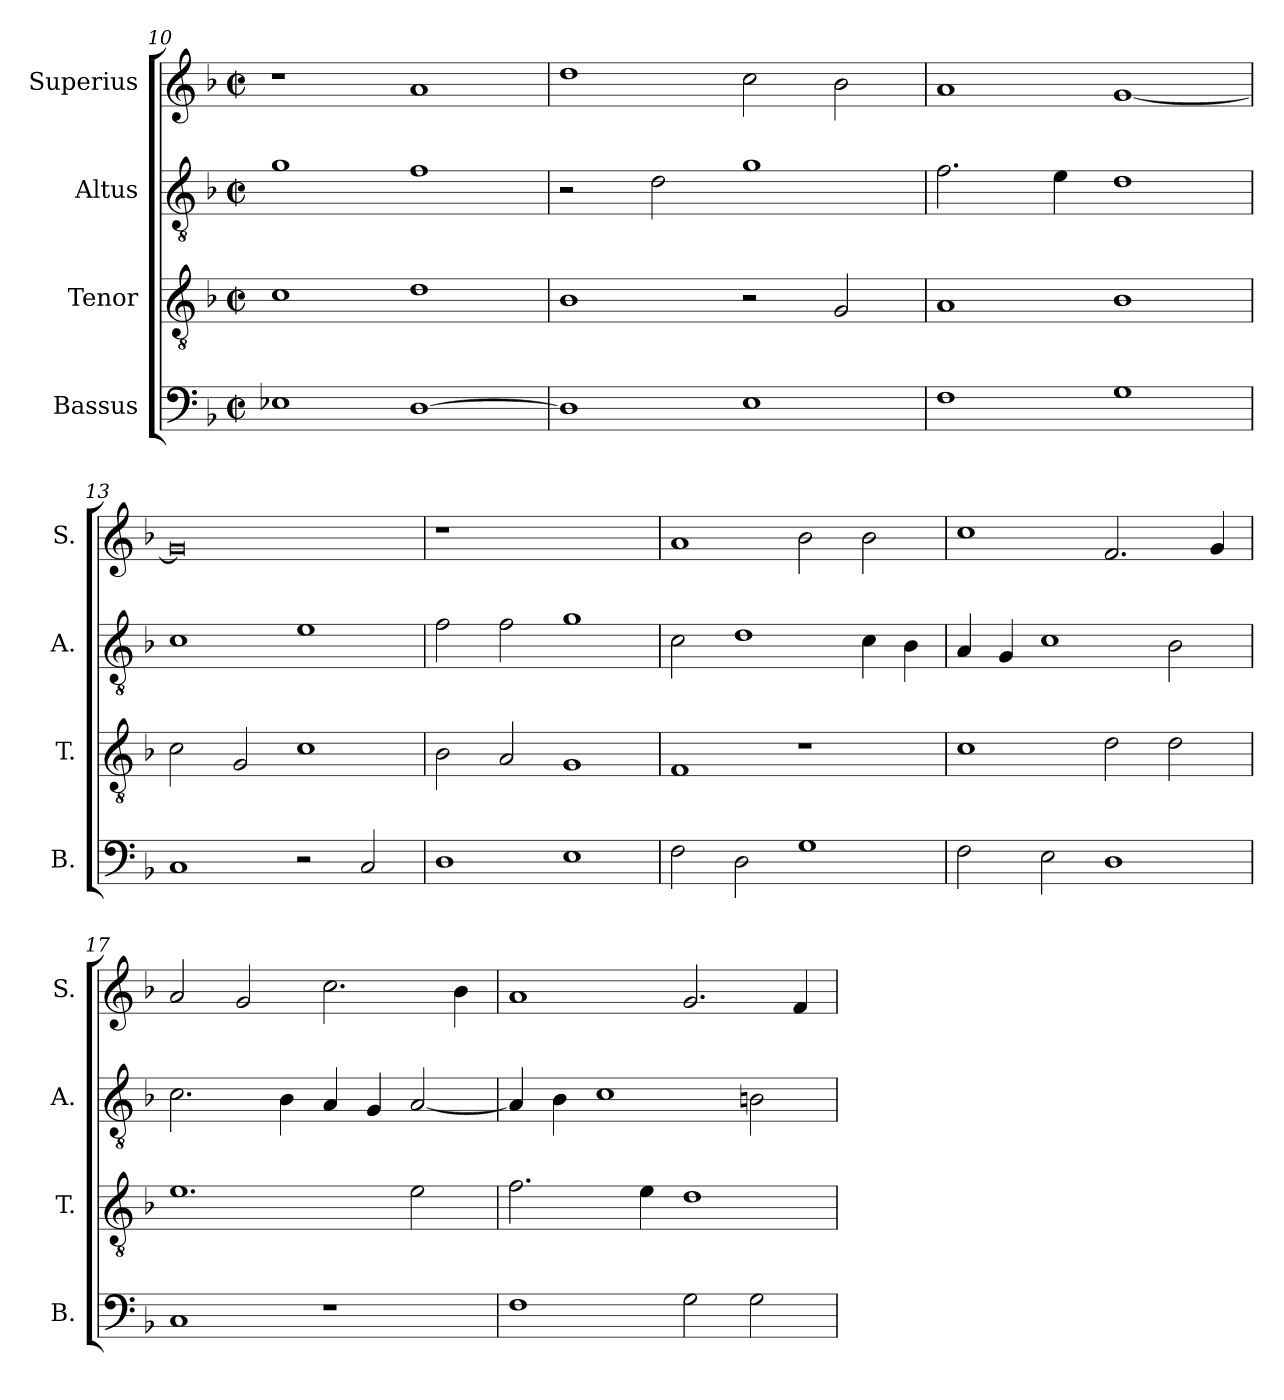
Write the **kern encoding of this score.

**kern	**kern	**kern	**kern
*part4	*part3	*part2	*part1
*staff4	*staff3	*staff2	*staff1
*I"Bassus	*I"Tenor	*I"Altus	*I"Superius
*I'B.	*I'T.	*I'A.	*I'S.
*clefF4	*clefGv2	*clefGv2	*clefG2
*	*ITrd7c12	*ITrd7c12	*
*k[b-]	*k[b-]	*k[b-]	*k[b-]
*F:	*F:	*F:	*F:
*M2/2	*M2/2	*M2/2	*M2/2
*met(c|)	*met(c|)	*met(c|)	*met(c|)
=10	=10	=10	=10
1E-Xi	1Ci	1Gi	1r
[>1Di	1Di	1Fi	1ai
=11	=11	=11	=11
1Di]	1BB-i	2r	1ddi
.	.	2Di\	.
1Ei	2r	1Gi	2cci\
.	2GGi/	.	2b-i\
!!LO:LB:g=z
=12	=12	=12	=12
1Fi	1AAi	2.Fi\	1ai
.	.	4Ei\	.
1Gi	1BB-i	1Di	[<1gi
=13	=13	=13	=13
1Ci	2Ci\	1Ci	0gi]
.	2GGi/	.	.
2r	1Ci	1Ei	.
2Ci/	.	.	.
=14	=14	=14	=14
!	!	!	!LO:N:vis=1
1Di	2BB-i\	2Fi\	1r
.	2AAi/	2Fi\	.
1Ei	1GGi	1Gi	1ryy
=15	=15	=15	=15
2Fi\	1FFi	2Ci\	1ai
2Di\	.	1Di	.
1Gi	1r	.	2b-i\
.	.	4Ci\	2b-i\
.	.	4BB-i\	.
=16	=16	=16	=16
2Fi\	1Ci	4AAi/	1cci
.	.	4GGi/	.
2Ei\	.	1Ci	.
1Di	2Di\	.	2.fi/
.	2Di\	2BB-i\	.
.	.	.	4gi/
!!LO:PB:g=z
=17	=17	=17	=17
1Ci	1.Ei	2.Ci\	2ai/
.	.	.	2gi/
.	.	4BB-i\	.
1r	.	4AAi/	2.cci\
.	.	4GGi/	.
.	2Ei\	[<2AAi/	.
.	.	.	4b-i\
=18	=18	=18	=18
1Fi	2.Fi\	4AAi/]	1ai
.	.	4BB-i\	.
.	.	1Ci	.
.	4Ei\	.	.
2Gi\	1Di	.	2.gi/
2Gi\	.	2BBni\	.
.	.	.	4fi/
=	=	=	=
*-	*-	*-	*-
